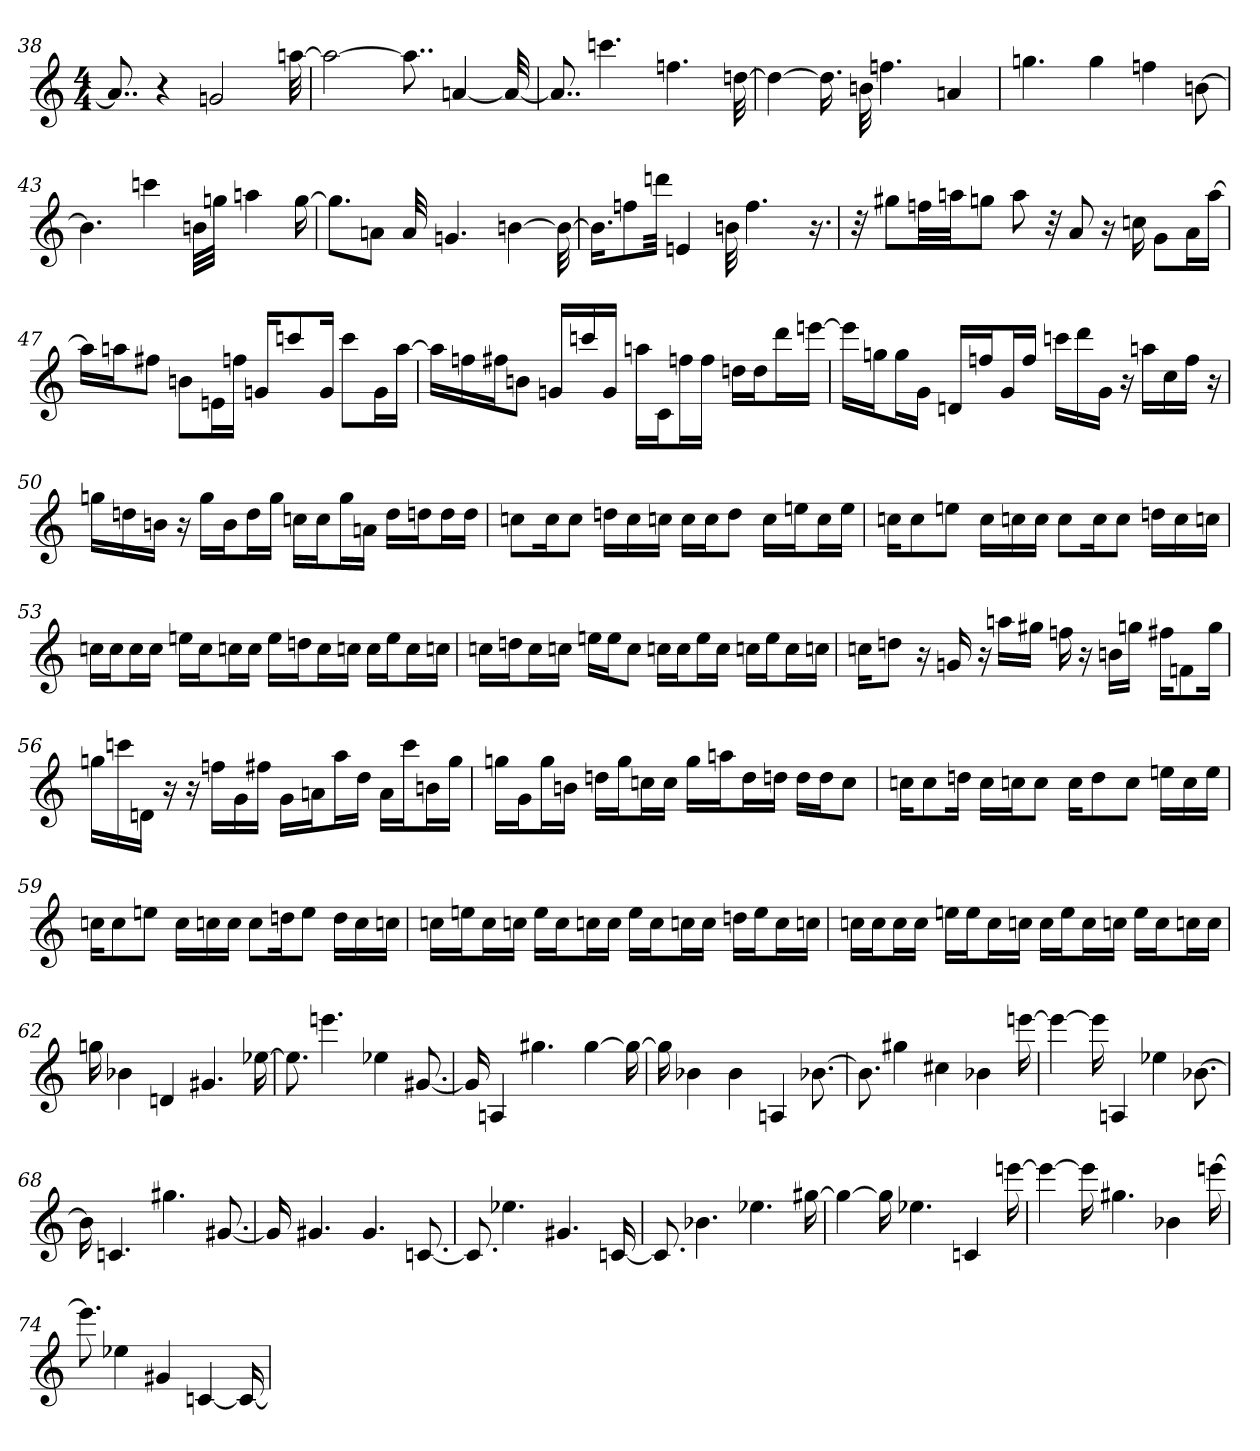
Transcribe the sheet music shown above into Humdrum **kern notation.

**kern
*part1
*staff1
*clefG2
*M4/4
=38
8..a]
4r
2gn
[32aan
=39
2aa_
8..aa]
[4an
32a_
=40
8..a]
4.cccn
4.ffn
[32ddn
=41
4dd_
16.dd]
32bn
4.ffn
4an
=42
4.ggn
4gg
4ffn
[8bn
=43
4.b]
4cccn
32bn\LLL
32ggn\JJJ
4aan
[16gg
=44
8.gg\L]
8an\J
32a
4.gn
[4bn
32b_
=45
16.b\KL]
8ffn\
32dddn\Jkk
4en
32bn
4.ff
16.r
=46
32r
8gg#X\L
32ffn\LL
32aan\JJ
8ggn\J
8aa
32r
8a
16r
16ccn
8g\L
16a\L
[16aa\JJ
=47
16aa\LL]
16aan\J
8ff#X\J
8bn\L
16en\L
16ffn\JJ
16gn/KL
8cccn/
16g/Jk
8ccc\L
16g\L
[16aa\JJ
=48
16aa\LL]
16ffn\J
16ff#X\K
8bn\J
16gn/LL
16cccn/
16g/JJ
16aan\LL
16c\J
16ffn\L
16ff\JJ
16ddn\LL
16dd\J
16ddd\L
[16eeen\JJ
=49
16eee\LL]
16ggn\J
16gg\L
16g\JJ
16dn/LL
16ffn/J
16g/L
16ff/JJ
16cccn\LL
16ddd\
16g\JJ
16r
16aan\LL
16cc\
16ff\JJ
16r
=50
16ggn\LL
16ddn\
16bn\JJ
16r
16gg\LL
16b\J
16dd\L
16gg\JJ
16ccn\LL
16cc\J
16gg\L
16an\JJ
16dd\LL
16ddn\J
16dd\L
16dd\JJ
=51
8ccn\L
16cc\K
8cc\J
16ddn\LL
16cc\
16ccn\JJ
16cc\LL
16cc\J
8dd\J
16cc\LL
16een\J
16cc\L
16ee\JJ
=52
16ccn\KL
8cc\
8een\J
16cc\LL
16ccn\
16cc\JJ
8cc\L
16cc\K
8cc\J
16ddn\LL
16cc\
16ccn\JJ
=53
16ccn\LL
16cc\J
16cc\L
16cc\JJ
16een\LL
16cc\J
16ccn\L
16cc\JJ
16ee\LL
16ddn\J
16cc\L
16ccn\JJ
16cc\LL
16ee\J
16cc\L
16ccn\JJ
=54
16ccn\LL
16ddn\J
16cc\L
16ccn\JJ
16een\LL
16ee\J
8cc\J
16ccn\LL
16cc\J
16ee\L
16cc\JJ
16ccn\LL
16ee\J
16cc\L
16ccn\JJ
=55
16ccn\KL
8ddn\J
16r
16gn
16r
16aan\LL
16gg#X\JJ
16ffn
16r
16bn\LL
16ggn\JJ
16ff#X\KL
8fn\
16gg\Jk
=56
16ggn\LL
16cccn\
16dn\JJ
16r
16r
16ffn\LL
16g\
16ff#X\JJ
16g\LL
16an\J
16aa\L
16dd\JJ
16a\LL
16ccc\J
16bn\L
16gg\JJ
=57
16ggn\LL
16g\J
16gg\L
16bn\JJ
16ddn\LL
16gg\J
16ccn\L
16cc\JJ
16gg\LL
16aan\J
16dd\L
16ddn\JJ
16dd\LL
16dd\J
8cc\J
=58
16ccn\KL
8cc\
16ddn\Jk
16cc\LL
16ccn\J
8cc\J
16cc\KL
8dd\
8cc\J
16een\LL
16cc\
16ee\JJ
=59
16ccn\KL
8cc\
8een\J
16cc\LL
16ccn\
16cc\JJ
8cc\L
16ddn\K
8ee\J
16dd\LL
16cc\
16ccn\JJ
=60
16ccn\LL
16een\J
16cc\L
16ccn\JJ
16ee\LL
16cc\J
16ccn\L
16cc\JJ
16ee\LL
16cc\J
16ccn\L
16cc\JJ
16ddn\LL
16ee\J
16cc\L
16ccn\JJ
=61
16ccn\LL
16cc\J
16cc\L
16cc\JJ
16een\LL
16ee\J
16cc\L
16ccn\JJ
16cc\LL
16ee\J
16cc\L
16ccn\JJ
16ee\LL
16cc\J
16ccn\L
16cc\JJ
=62
16ggn
4b-X
4dn
4.g#X
[16ee-X
=63
8.ee-]
4.eeen
4ee-X
[8.g#X
=64
16g#]
4An
4.gg#X
[4gg#
16gg#_
=65
16gg#]
4b-X
4b-
4An
[8.b-X
=66
8.b-]
4gg#X
4cc#X
4b-X
[16eeen
=67
4eee_
16eee]
4An
4ee-X
[8.b-X
=68
16b-]
4.cn
4.gg#X
[8.g#X
=69
16g#]
4.g#X
4.g#
[8.cn
=70
8.c]
4.ee-X
4.g#X
[16cn
=71
8.c]
4.b-X
4.ee-X
[16gg#X
=72
4gg#_
16gg#]
4.ee-X
4cn
[16eeen
=73
4eee_
16eee]
4.gg#X
4b-X
[16eeen
=74
8.eee]
4ee-X
4g#X
[4cn
16c_
=
*-
